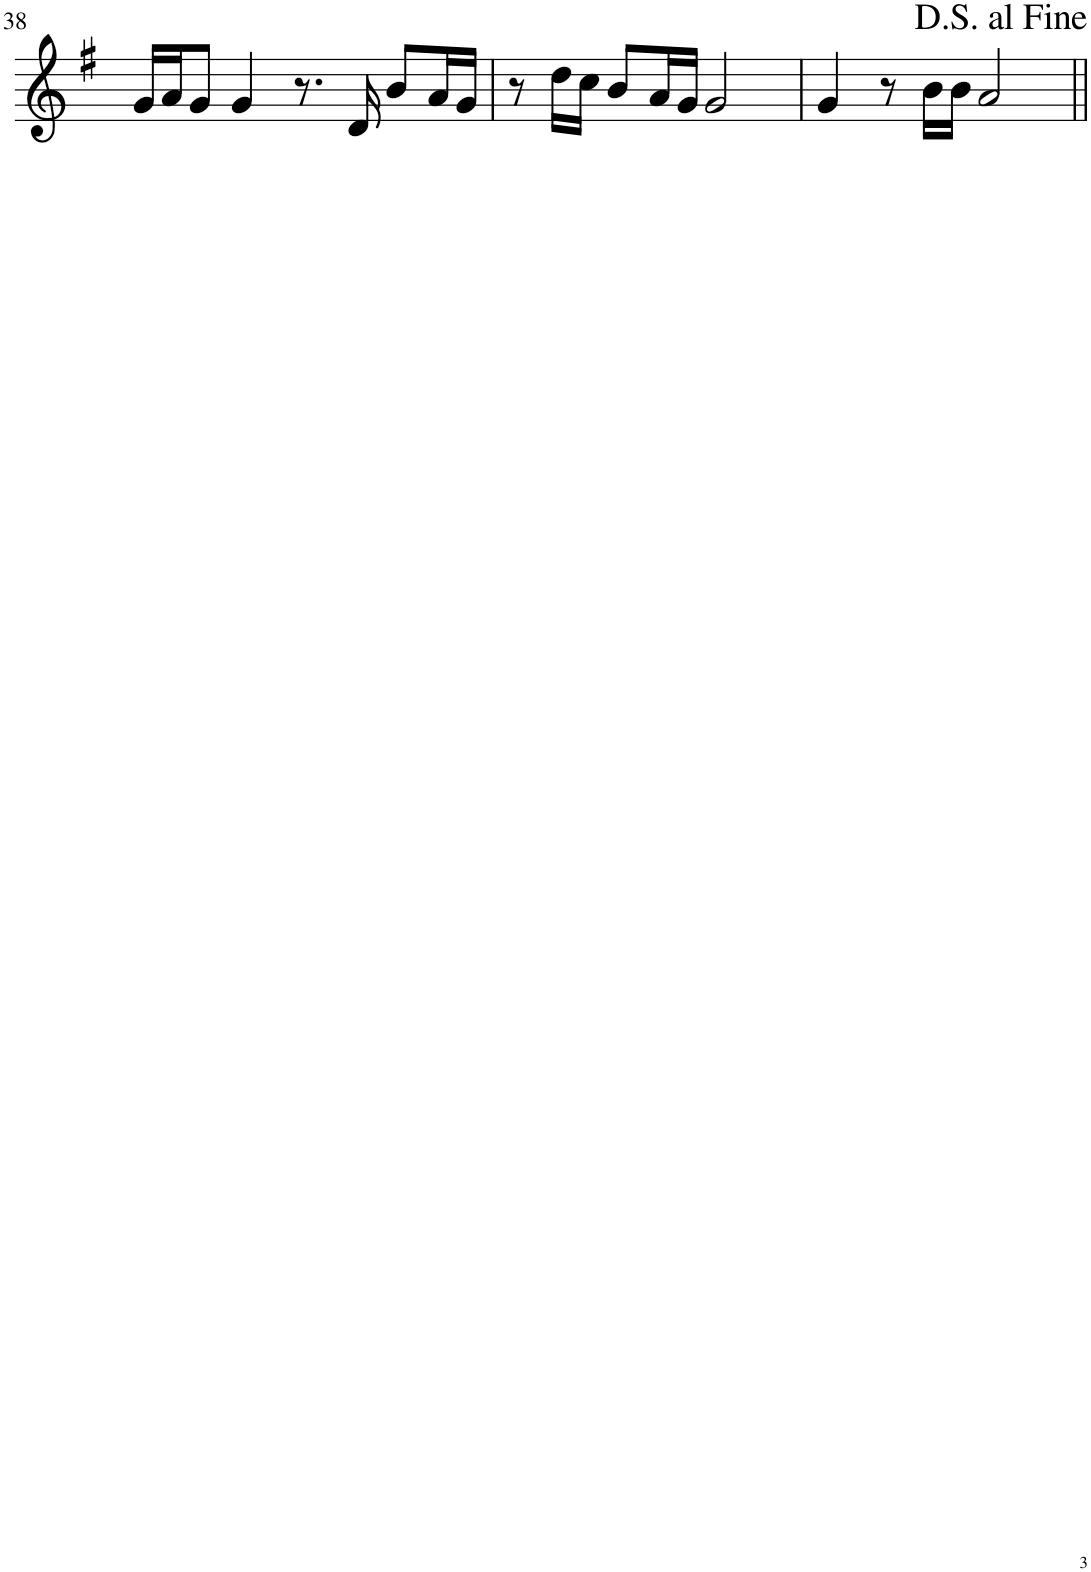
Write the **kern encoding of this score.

**kern
*part1
*staff1
*I"Voice
*I'V
!!LO:PB:g=z
*clefG2
*k[f#]
*M4/4
=38
16g/LL
16a/J
8g/J
4g/
8.r
16d/
8b/L
16a/L
16g/JJ
=39
8r
16dd\LL
16cc\JJ
8b/L
16a/L
16g/JJ
2g/
=40
4g/
8r
16b\LL
16b\JJ
2a/
=||
*-
